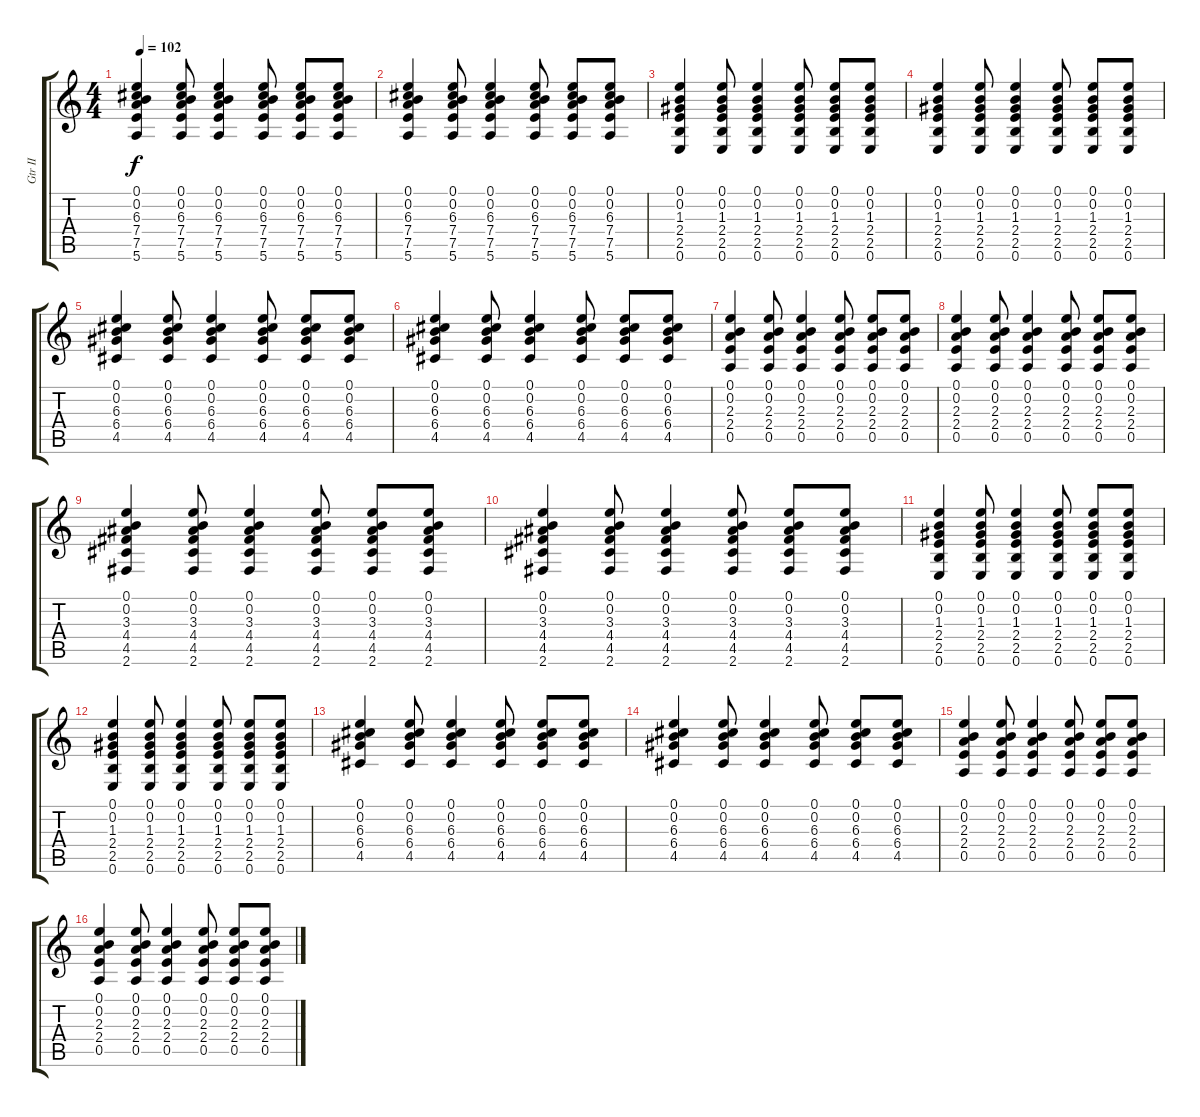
\track ("Gtr II" "Gtr II") {instrument acousticguitarsteel}
\staff {score tabs}
\tuning (E4 B3 G3 D3 A2 E2) {hide}
\ts (4 4)
\tempo 102
\clef g2
\ks c
(0.1 0.2 6.3 7.4 7.5 5.6).4{dy f} (0.1 0.2 6.3 7.4 7.5 5.6).8 (0.1 0.2 6.3 7.4 7.5 5.6).4 (0.1 0.2 6.3 7.4 7.5 5.6).8 (0.1 0.2 6.3 7.4 7.5 5.6).8 (0.1 0.2 6.3 7.4 7.5 5.6).8 |
(0.1 0.2 6.3 7.4 7.5 5.6).4 (0.1 0.2 6.3 7.4 7.5 5.6).8 (0.1 0.2 6.3 7.4 7.5 5.6).4 (0.1 0.2 6.3 7.4 7.5 5.6).8 (0.1 0.2 6.3 7.4 7.5 5.6).8 (0.1 0.2 6.3 7.4 7.5 5.6).8 |
(0.1 0.2 1.3 2.4 2.5 0.6).4 (0.1 0.2 1.3 2.4 2.5 0.6).8 (0.1 0.2 1.3 2.4 2.5 0.6).4 (0.1 0.2 1.3 2.4 2.5 0.6).8 (0.1 0.2 1.3 2.4 2.5 0.6).8 (0.1 0.2 1.3 2.4 2.5 0.6).8 |
(0.1 0.2 1.3 2.4 2.5 0.6).4 (0.1 0.2 1.3 2.4 2.5 0.6).8 (0.1 0.2 1.3 2.4 2.5 0.6).4 (0.1 0.2 1.3 2.4 2.5 0.6).8 (0.1 0.2 1.3 2.4 2.5 0.6).8 (0.1 0.2 1.3 2.4 2.5 0.6).8 |
(0.1 0.2 6.3 6.4 4.5).4 (0.1 0.2 6.3 6.4 4.5).8 (0.1 0.2 6.3 6.4 4.5).4 (0.1 0.2 6.3 6.4 4.5).8 (0.1 0.2 6.3 6.4 4.5).8 (0.1 0.2 6.3 6.4 4.5).8 |
(0.1 0.2 6.3 6.4 4.5).4 (0.1 0.2 6.3 6.4 4.5).8 (0.1 0.2 6.3 6.4 4.5).4 (0.1 0.2 6.3 6.4 4.5).8 (0.1 0.2 6.3 6.4 4.5).8 (0.1 0.2 6.3 6.4 4.5).8 |
(0.1 0.2 2.3 2.4 0.5).4 (0.1 0.2 2.3 2.4 0.5).8 (0.1 0.2 2.3 2.4 0.5).4 (0.1 0.2 2.3 2.4 0.5).8 (0.1 0.2 2.3 2.4 0.5).8 (0.1 0.2 2.3 2.4 0.5).8 |
(0.1 0.2 2.3 2.4 0.5).4 (0.1 0.2 2.3 2.4 0.5).8 (0.1 0.2 2.3 2.4 0.5).4 (0.1 0.2 2.3 2.4 0.5).8 (0.1 0.2 2.3 2.4 0.5).8 (0.1 0.2 2.3 2.4 0.5).8 |
(0.1 0.2 3.3 4.4 4.5 2.6).4 (0.1 0.2 3.3 4.4 4.5 2.6).8 (0.1 0.2 3.3 4.4 4.5 2.6).4 (0.1 0.2 3.3 4.4 4.5 2.6).8 (0.1 0.2 3.3 4.4 4.5 2.6).8 (0.1 0.2 3.3 4.4 4.5 2.6).8 |
(0.1 0.2 3.3 4.4 4.5 2.6).4 (0.1 0.2 3.3 4.4 4.5 2.6).8 (0.1 0.2 3.3 4.4 4.5 2.6).4 (0.1 0.2 3.3 4.4 4.5 2.6).8 (0.1 0.2 3.3 4.4 4.5 2.6).8 (0.1 0.2 3.3 4.4 4.5 2.6).8 |
(0.1 0.2 1.3 2.4 2.5 0.6).4 (0.1 0.2 1.3 2.4 2.5 0.6).8 (0.1 0.2 1.3 2.4 2.5 0.6).4 (0.1 0.2 1.3 2.4 2.5 0.6).8 (0.1 0.2 1.3 2.4 2.5 0.6).8 (0.1 0.2 1.3 2.4 2.5 0.6).8 |
(0.1 0.2 1.3 2.4 2.5 0.6).4 (0.1 0.2 1.3 2.4 2.5 0.6).8 (0.1 0.2 1.3 2.4 2.5 0.6).4 (0.1 0.2 1.3 2.4 2.5 0.6).8 (0.1 0.2 1.3 2.4 2.5 0.6).8 (0.1 0.2 1.3 2.4 2.5 0.6).8 |
(0.1 0.2 6.3 6.4 4.5).4 (0.1 0.2 6.3 6.4 4.5).8 (0.1 0.2 6.3 6.4 4.5).4 (0.1 0.2 6.3 6.4 4.5).8 (0.1 0.2 6.3 6.4 4.5).8 (0.1 0.2 6.3 6.4 4.5).8 |
(0.1 0.2 6.3 6.4 4.5).4 (0.1 0.2 6.3 6.4 4.5).8 (0.1 0.2 6.3 6.4 4.5).4 (0.1 0.2 6.3 6.4 4.5).8 (0.1 0.2 6.3 6.4 4.5).8 (0.1 0.2 6.3 6.4 4.5).8 |
(0.1 0.2 2.3 2.4 0.5).4 (0.1 0.2 2.3 2.4 0.5).8 (0.1 0.2 2.3 2.4 0.5).4 (0.1 0.2 2.3 2.4 0.5).8 (0.1 0.2 2.3 2.4 0.5).8 (0.1 0.2 2.3 2.4 0.5).8 |
(0.1 0.2 2.3 2.4 0.5).4 (0.1 0.2 2.3 2.4 0.5).8 (0.1 0.2 2.3 2.4 0.5).4 (0.1 0.2 2.3 2.4 0.5).8 (0.1 0.2 2.3 2.4 0.5).8 (0.1 0.2 2.3 2.4 0.5).8
